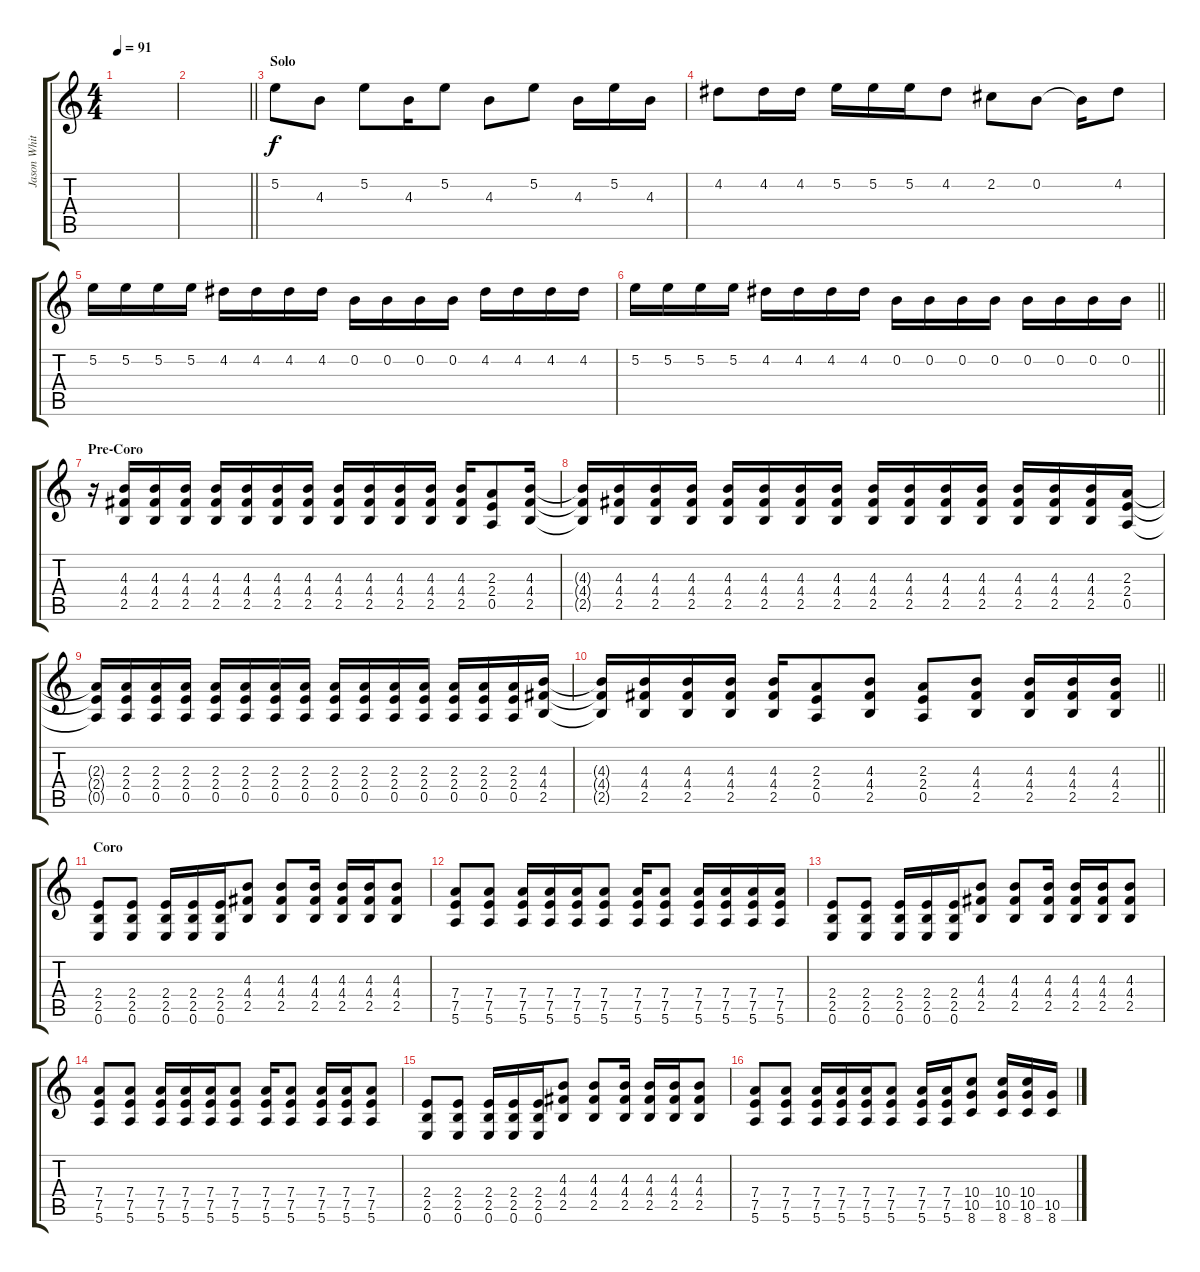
\track ("Jason White" "Jason Whit") {instrument distortionguitar}
\staff {score tabs}
\tuning (E4 B3 G3 D3 A2 E2) {hide}
\ts (4 4)
\tempo 91
\clef g2
\ks c
|
\barLineRight lightlight
|
\section ("" "Solo")
5.2.8{volume 16} 4.3.8 5.2.8 4.3.16 5.2.8 4.3.8 5.2.8 4.3.16 5.2.16 4.3.16 |
4.2.8 4.2.16 4.2.16 5.2.16 5.2.16 5.2.16 4.2.8 2.2.8 0.2.8 0.2{t}.16 4.2.8 |
5.2.16 5.2.16 5.2.16 5.2.16 4.2.16 4.2.16 4.2.16 4.2.16 0.2.16 0.2.16 0.2.16 0.2.16 4.2.16 4.2.16 4.2.16 4.2.16 |
\barLineRight lightlight
5.2.16 5.2.16 5.2.16 5.2.16 4.2.16 4.2.16 4.2.16 4.2.16 0.2.16 0.2.16 0.2.16 0.2.16 0.2.16 0.2.16 0.2.16 0.2.16 |
\section ("" "Pre-Coro")
r.16{volume 12} (4.3 4.4 2.5).16 (4.3 4.4 2.5).16 (4.3 4.4 2.5).16 (4.3 4.4 2.5).16 (4.3 4.4 2.5).16 (4.3 4.4 2.5).16 (4.3 4.4 2.5).16 (4.3 4.4 2.5).16 (4.3 4.4 2.5).16 (4.3 4.4 2.5).16 (4.3 4.4 2.5).16 (4.3 4.4 2.5).16 (2.3 2.4 0.5).8 (4.3 4.4 2.5).16 |
(4.3{t} 4.4{t} 2.5{t}).16 (4.3 4.4 2.5).16 (4.3 4.4 2.5).16 (4.3 4.4 2.5).16 (4.3 4.4 2.5).16 (4.3 4.4 2.5).16 (4.3 4.4 2.5).16 (4.3 4.4 2.5).16 (4.3 4.4 2.5).16 (4.3 4.4 2.5).16 (4.3 4.4 2.5).16 (4.3 4.4 2.5).16 (4.3 4.4 2.5).16 (4.3 4.4 2.5).16 (4.3 4.4 2.5).16 (2.3 2.4 0.5).16 |
(2.3{t} 2.4{t} 0.5{t}).16 (2.3 2.4 0.5).16 (2.3 2.4 0.5).16 (2.3 2.4 0.5).16 (2.3 2.4 0.5).16 (2.3 2.4 0.5).16 (2.3 2.4 0.5).16 (2.3 2.4 0.5).16 (2.3 2.4 0.5).16 (2.3 2.4 0.5).16 (2.3 2.4 0.5).16 (2.3 2.4 0.5).16 (2.3 2.4 0.5).16 (2.3 2.4 0.5).16 (2.3 2.4 0.5).16 (4.3 4.4 2.5).16 |
\barLineRight lightlight
(4.3{t} 4.4{t} 2.5{t}).16 (4.3 4.4 2.5).16 (4.3 4.4 2.5).16 (4.3 4.4 2.5).16 (4.3 4.4 2.5).16 (2.3 2.4 0.5).8 (4.3 4.4 2.5).8 (2.3 2.4 0.5).8 (4.3 4.4 2.5).8 (4.3 4.4 2.5).16 (4.3 4.4 2.5).16 (4.3 4.4 2.5).16 |
\section ("" "Coro")
(2.4 2.5 0.6).8 (2.4 2.5 0.6).8 (2.4 2.5 0.6).16 (2.4 2.5 0.6).16 (2.4 2.5 0.6).16 (4.3 4.4 2.5).8 (4.3 4.4 2.5).8 (4.3 4.4 2.5).16 (4.3 4.4 2.5).16 (4.3 4.4 2.5).16 (4.3 4.4 2.5).8 |
(7.4 7.5 5.6).8 (7.4 7.5 5.6).8 (7.4 7.5 5.6).16 (7.4 7.5 5.6).16 (7.4 7.5 5.6).16 (7.4 7.5 5.6).8 (7.4 7.5 5.6).16 (7.4 7.5 5.6).8 (7.4 7.5 5.6).16 (7.4 7.5 5.6).16 (7.4 7.5 5.6).16 (7.4 7.5 5.6).16 |
(2.4 2.5 0.6).8 (2.4 2.5 0.6).8 (2.4 2.5 0.6).16 (2.4 2.5 0.6).16 (2.4 2.5 0.6).16 (4.3 4.4 2.5).8 (4.3 4.4 2.5).8 (4.3 4.4 2.5).16 (4.3 4.4 2.5).16 (4.3 4.4 2.5).16 (4.3 4.4 2.5).8 |
(7.4 7.5 5.6).8 (7.4 7.5 5.6).8 (7.4 7.5 5.6).16 (7.4 7.5 5.6).16 (7.4 7.5 5.6).16 (7.4 7.5 5.6).8 (7.4 7.5 5.6).16 (7.4 7.5 5.6).8 (7.4 7.5 5.6).16 (7.4 7.5 5.6).16 (7.4 7.5 5.6).8 |
(2.4 2.5 0.6).8 (2.4 2.5 0.6).8 (2.4 2.5 0.6).16 (2.4 2.5 0.6).16 (2.4 2.5 0.6).16 (4.3 4.4 2.5).8 (4.3 4.4 2.5).8 (4.3 4.4 2.5).16 (4.3 4.4 2.5).16 (4.3 4.4 2.5).16 (4.3 4.4 2.5).8 |
(7.4 7.5 5.6).8 (7.4 7.5 5.6).8 (7.4 7.5 5.6).16 (7.4 7.5 5.6).16 (7.4 7.5 5.6).16 (7.4 7.5 5.6).8 (7.4 7.5 5.6).16 (7.4 7.5 5.6).16 (10.4 10.5 8.6).8 (10.4 10.5 8.6).16 (10.4 10.5 8.6).16 (10.5 8.6).16
